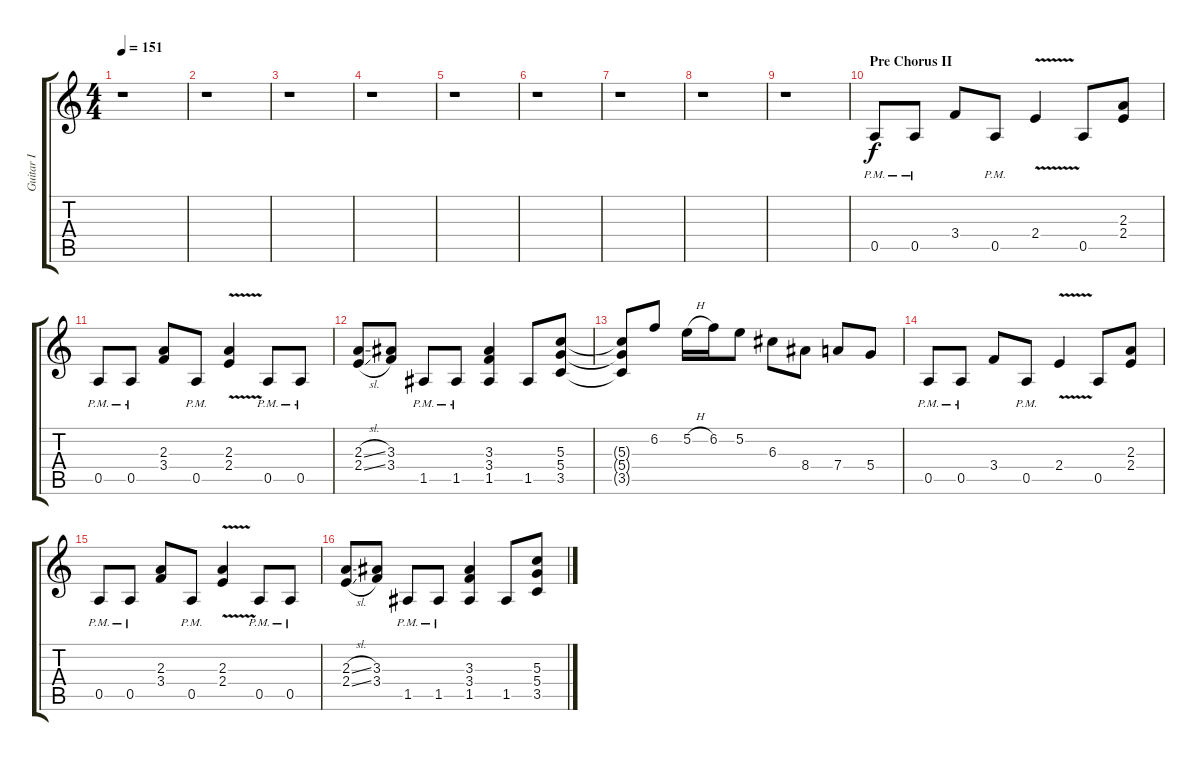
\track ("Guitar I" "Guitar I") {instrument overdrivenguitar}
\staff {score tabs}
\tuning (E4 B3 G3 D3 A2 E2) {hide}
\ts (4 4)
\tempo 151
\clef g2
\ks c
r.1{dy f} |
r.1 |
r.1 |
r.1 |
r.1 |
r.1 |
r.1 |
r.1 |
r.1 |
\section ("" "Pre Chorus II")
0.5{pm}.8 0.5{pm}.8 3.4.8 0.5{pm}.8 2.4{v}.4 0.5.8 (2.3 2.4).8 |
0.5{pm}.8 0.5{pm}.8 (2.3 3.4).8 0.5{pm}.8 (2.3{v} 2.4).4 0.5{pm}.8 0.5{pm}.8 |
(2.3{sl} 2.4{sl}).8 (3.3 3.4).8 1.5{pm}.8 1.5{pm}.8 (3.3 3.4 1.5).4 1.5.8 (5.3 5.4 3.5).8 |
(5.3{t} 5.4{t} 3.5{t}).8 6.2.8 5.2{h}.16 6.2.16 5.2.8 6.3.8 8.4.8 7.4.8 5.4.8 |
0.5{pm}.8 0.5{pm}.8 3.4.8 0.5{pm}.8 2.4{v}.4 0.5.8 (2.3 2.4).8 |
0.5{pm}.8 0.5{pm}.8 (2.3 3.4).8 0.5{pm}.8 (2.3{v} 2.4).4 0.5{pm}.8 0.5{pm}.8 |
(2.3{sl} 2.4{sl}).8 (3.3 3.4).8 1.5{pm}.8 1.5{pm}.8 (3.3 3.4 1.5).4 1.5.8 (5.3 5.4 3.5).8
